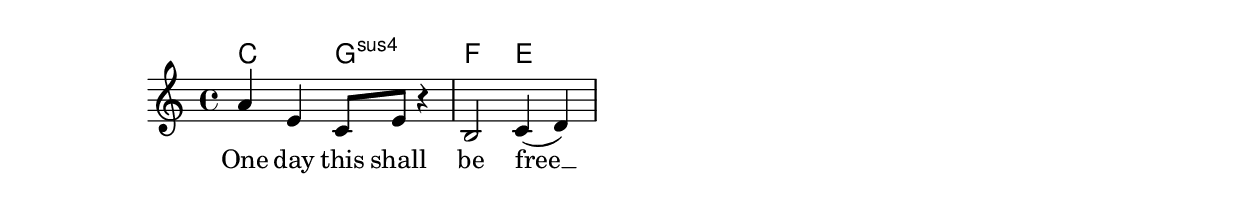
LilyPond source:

%% Do not edit this file; it is auto-generated from LSR http://lsr.dsi.unimi.it
%% This file is in the public domain.
\version "2.11.62"

\header {
  lsrtags = "chords"

  texidoces = "
Al juntar nombres de acorde en cifrado americano, melodía y letra,
obtenemos una hoja guía de acordes o «lead sheet»:

"
  doctitlees = "Hoja guía de acordes o «lead sheet» sencilla"

  texidoc = "
When put together, chord names, a melody, and lyrics form a lead sheet:

"
  doctitle = "Simple lead sheet"
} % begin verbatim

<<
  \chords { c2 g:sus4 f e }
  \relative c'' {
    a4 e c8 e r4
    b2 c4( d)
  }
  \addlyrics { One day this shall be free __ }
>>
